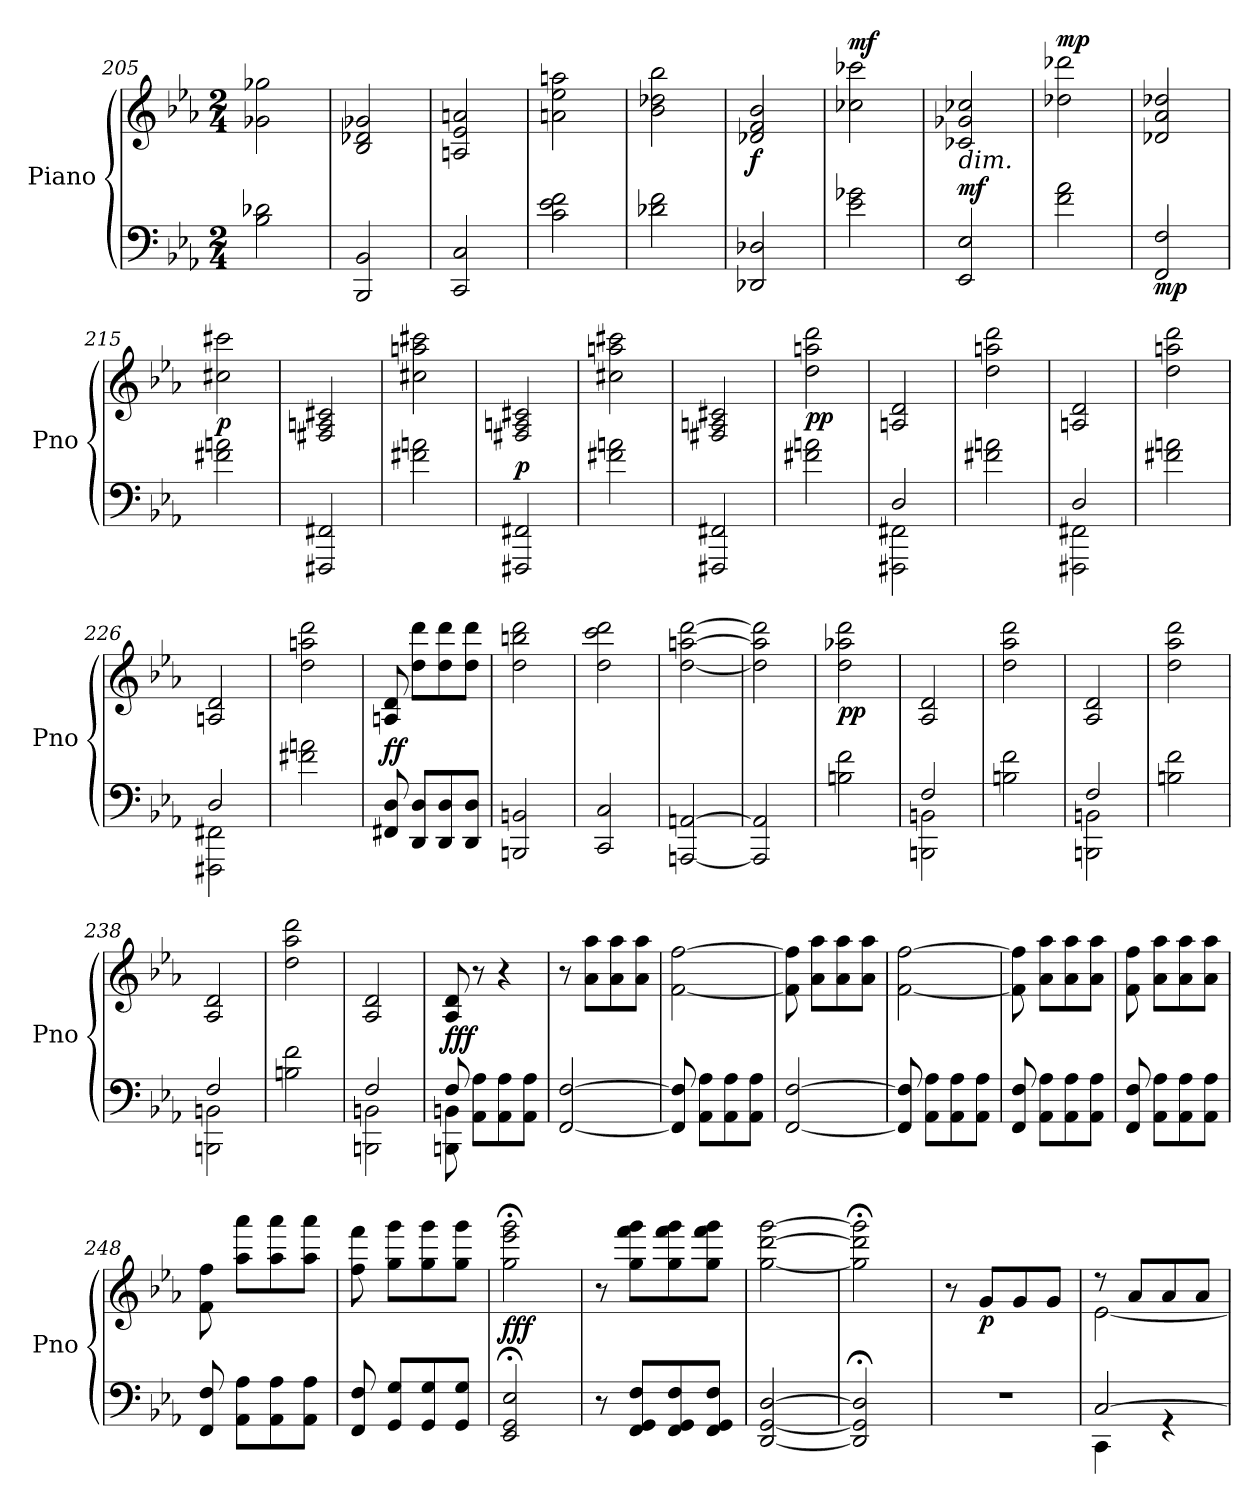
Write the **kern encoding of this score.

**kern	**kern	**dynam
*part1	*part1	*part1
*staff2	*staff1	*staff1/2
*I"Piano	*	*
*I'Pno	*	*
*clefF4	*clefG2	*
*k[b-e-a-]	*k[b-e-a-]	*
*M2/4	*M2/4	*
=205	=205	=205
2B-\ 2d-X\	2g-X\ 2gg-X\	.
=206	=206	=206
2BBB-/ 2BB-/	2B-/ 2d-X/ 2g-X/	.
=207	=207	=207
2CC/ 2C/	2An/ 2e-/ 2an/	.
=208	=208	=208
2c\ 2e-\ 2f\	2an\ 2ee-\ 2aan\	.
=209	=209	=209
2d-X\ 2f\	2b-\ 2dd-X\ 2bb-\	.
!!LO:LB:g=z
=210	=210	=210
!	!	!LO:DY:b
2DD-X/ 2D-X/	2d-X/ 2f/ 2b-/	f
=211	=211	=211
!	!	!LO:DY:a
2e-\ 2g-X\	2cc-X\ 2ccc-X\	mf
=212	=212	=212
!LO:TX:a:i:t=dim.	!	!
!	!	!LO:DY:a=2
2EE-/ 2E-/	2c-X/ 2g-X/ 2cc-X/	mf
=213	=213	=213
!	!	!LO:DY:a
2f\ 2a-\	2dd-X\ 2ddd-X\	mp
=214	=214	=214
!	!	!LO:DY:b=2
2FF/ 2F/	2d-X/ 2a-/ 2dd-X/	mp
=215	=215	=215
!	!	!LO:DY:b
2f#X\ 2an\	2cc#X\ 2ccc#X\	p
=216	=216	=216
2FFF#X/ 2FF#X/	2F#X/ 2An/ 2c#X/	.
=217	=217	=217
2f#X\ 2an\	2cc#X\ 2aan\ 2ccc#X\	.
=218	=218	=218
!	!	!LO:DY:a=2
2FFF#X/ 2FF#X/	2F#X/ 2An/ 2c#X/	p
=219	=219	=219
2f#X\ 2an\	2cc#X\ 2aan\ 2ccc#X\	.
=220	=220	=220
2FFF#X/ 2FF#X/	2F#X/ 2An/ 2c#X/	.
!!LO:LB:g=z
=221	=221	=221
!	!	!LO:DY:b
2f#X\ 2an\	2dd\ 2aan\ 2ddd\	pp
=222	=222	=222
*^	*	*
2D/	2FFF#X\ 2FF#X\	2An/ 2d/	.
*v	*v	*	*
=223	=223	=223
2f#X\ 2an\	2dd\ 2aan\ 2ddd\	.
=224	=224	=224
*^	*	*
2D/	2FFF#X\ 2FF#X\	2An/ 2d/	.
*v	*v	*	*
=225	=225	=225
2f#X\ 2an\	2dd\ 2aan\ 2ddd\	.
=226	=226	=226
*^	*	*
2D/	2FFF#X\ 2FF#X\	2An/ 2d/	.
*v	*v	*	*
=227	=227	=227
2f#X\ 2an\	2dd\ 2aan\ 2ddd\	.
=228	=228	=228
!	!	!LO:DY:a=2
8FF#X/ 8D/	8An/ 8d/	ff
8DD/ 8D/L	8dd\ 8ddd\L	.
8DD/ 8D/	8dd\ 8ddd\	.
8DD/ 8D/J	8dd\ 8ddd\J	.
=229	=229	=229
2BBBn/ 2BBn/	2dd\ 2bbn\ 2ddd\	.
=230	=230	=230
2CC/ 2C/	2dd\ 2ccc\ 2ddd\	.
!!LO:LB:g=z
=231	=231	=231
[2AAAn/ [2AAn/	[2dd\ [2aan\ [2ddd\	.
=232	=232	=232
2AAA/] 2AA/]	2dd\] 2aa\] 2ddd\]	.
=233	=233	=233
!	!	!LO:DY:b
2Bn\ 2f\	2dd\ 2aa-X\ 2ddd\	pp
=234	=234	=234
*^	*	*
2F/	2BBBn\ 2BBn\	2A-/ 2d/	.
*v	*v	*	*
=235	=235	=235
2Bn\ 2f\	2dd\ 2aa-\ 2ddd\	.
=236	=236	=236
*^	*	*
2F/	2BBBn\ 2BBn\	2A-/ 2d/	.
*v	*v	*	*
=237	=237	=237
2Bn\ 2f\	2dd\ 2aa-\ 2ddd\	.
=238	=238	=238
*^	*	*
2F/	2BBBn\ 2BBn\	2A-/ 2d/	.
*v	*v	*	*
=239	=239	=239
2Bn\ 2f\	2dd\ 2aa-\ 2ddd\	.
=240	=240	=240
*^	*	*
2F/	2BBBn\ 2BBn\	2A-/ 2d/	.
!!LO:LB:g=z
=241	=241	=241	=241
!	!	!	!LO:DY:a=2
!	!	!	!LO:DY:n=1:a=2
8F/	8BBBn\ 8BBn\	8A-/ 8d/	f ff
8AA-\ 8A-\L	4.ryy	8r	.
8AA-\ 8A-\	.	4r	.
8AA-\ 8A-\J	.	.	.
*v	*v	*	*
=242	=242	=242
[2FF/ [2F/	8r	.
.	8a-\ 8aa-\L	.
.	8a-\ 8aa-\	.
.	8a-\ 8aa-\J	.
=243	=243	=243
8FF/] 8F/]	[2f\ [2ff\	.
8AA-\ 8A-\L	.	.
8AA-\ 8A-\	.	.
8AA-\ 8A-\J	.	.
=244	=244	=244
[2FF/ [2F/	8f\] 8ff\]	.
.	8a-\ 8aa-\L	.
.	8a-\ 8aa-\	.
.	8a-\ 8aa-\J	.
=245	=245	=245
8FF/] 8F/]	[2f\ [2ff\	.
8AA-\ 8A-\L	.	.
8AA-\ 8A-\	.	.
8AA-\ 8A-\J	.	.
!!LO:PB:g=z
=246	=246	=246
8FF/ 8F/	8f\] 8ff\]	.
8AA-\ 8A-\L	8a-\ 8aa-\L	.
8AA-\ 8A-\	8a-\ 8aa-\	.
8AA-\ 8A-\J	8a-\ 8aa-\J	.
=247	=247	=247
8FF/ 8F/	8f\ 8ff\	.
8AA-\ 8A-\L	8a-\ 8aa-\L	.
8AA-\ 8A-\	8a-\ 8aa-\	.
8AA-\ 8A-\J	8a-\ 8aa-\J	.
=248	=248	=248
8FF/ 8F/	8f\ 8ff\	.
8AA-\ 8A-\L	8aa-\ 8aaa-\L	.
8AA-\ 8A-\	8aa-\ 8aaa-\	.
8AA-\ 8A-\J	8aa-\ 8aaa-\J	.
=249	=249	=249
8FF/ 8F/	8ff\ 8fff\	.
8GG/ 8G/L	8gg\ 8ggg\L	.
8GG/ 8G/	8gg\ 8ggg\	.
8GG/ 8G/J	8gg\ 8ggg\J	.
=250	=250	=250
*	*MM60	*
!	!	!LO:DY:b
2EE-/;< 2GG/;< 2E-/;<	2gg\;< 2eee-\;< 2ggg\;<	fff
!!LO:LB:g=z
=251	=251	=251
8r	8r	.
*	*MM164	*
8FF/ 8GG/ 8F/L	8gg\ 8fff\ 8ggg\L	.
8FF/ 8GG/ 8F/	8gg\ 8fff\ 8ggg\	.
8FF/ 8GG/ 8F/J	8gg\ 8fff\ 8ggg\J	.
=252	=252	=252
[2DD/ [2GG/ [2D/	[2gg\ [2ddd\ [2ggg\	.
=253	=253	=253
*	*MM60	*
2DD/];< 2GG/];< 2D/];<	2gg\];< 2ddd\];< 2ggg\];<	.
=254	=254	=254
2r	8r	.
*	*MM164	*
!	!	!LO:DY:b
.	8g/L	p
.	8g/	.
.	8g/J	.
=255	=255	=255
*^	*^	*
[2C/	4CC\	8r	[2e-\	.
.	.	8a-/L	.	.
.	4rGG	8a-/	.	.
.	.	8a-/J	.	.
*v	*v	*	*	*
*	*v	*v	*
=	=	=
*-	*-	*-
